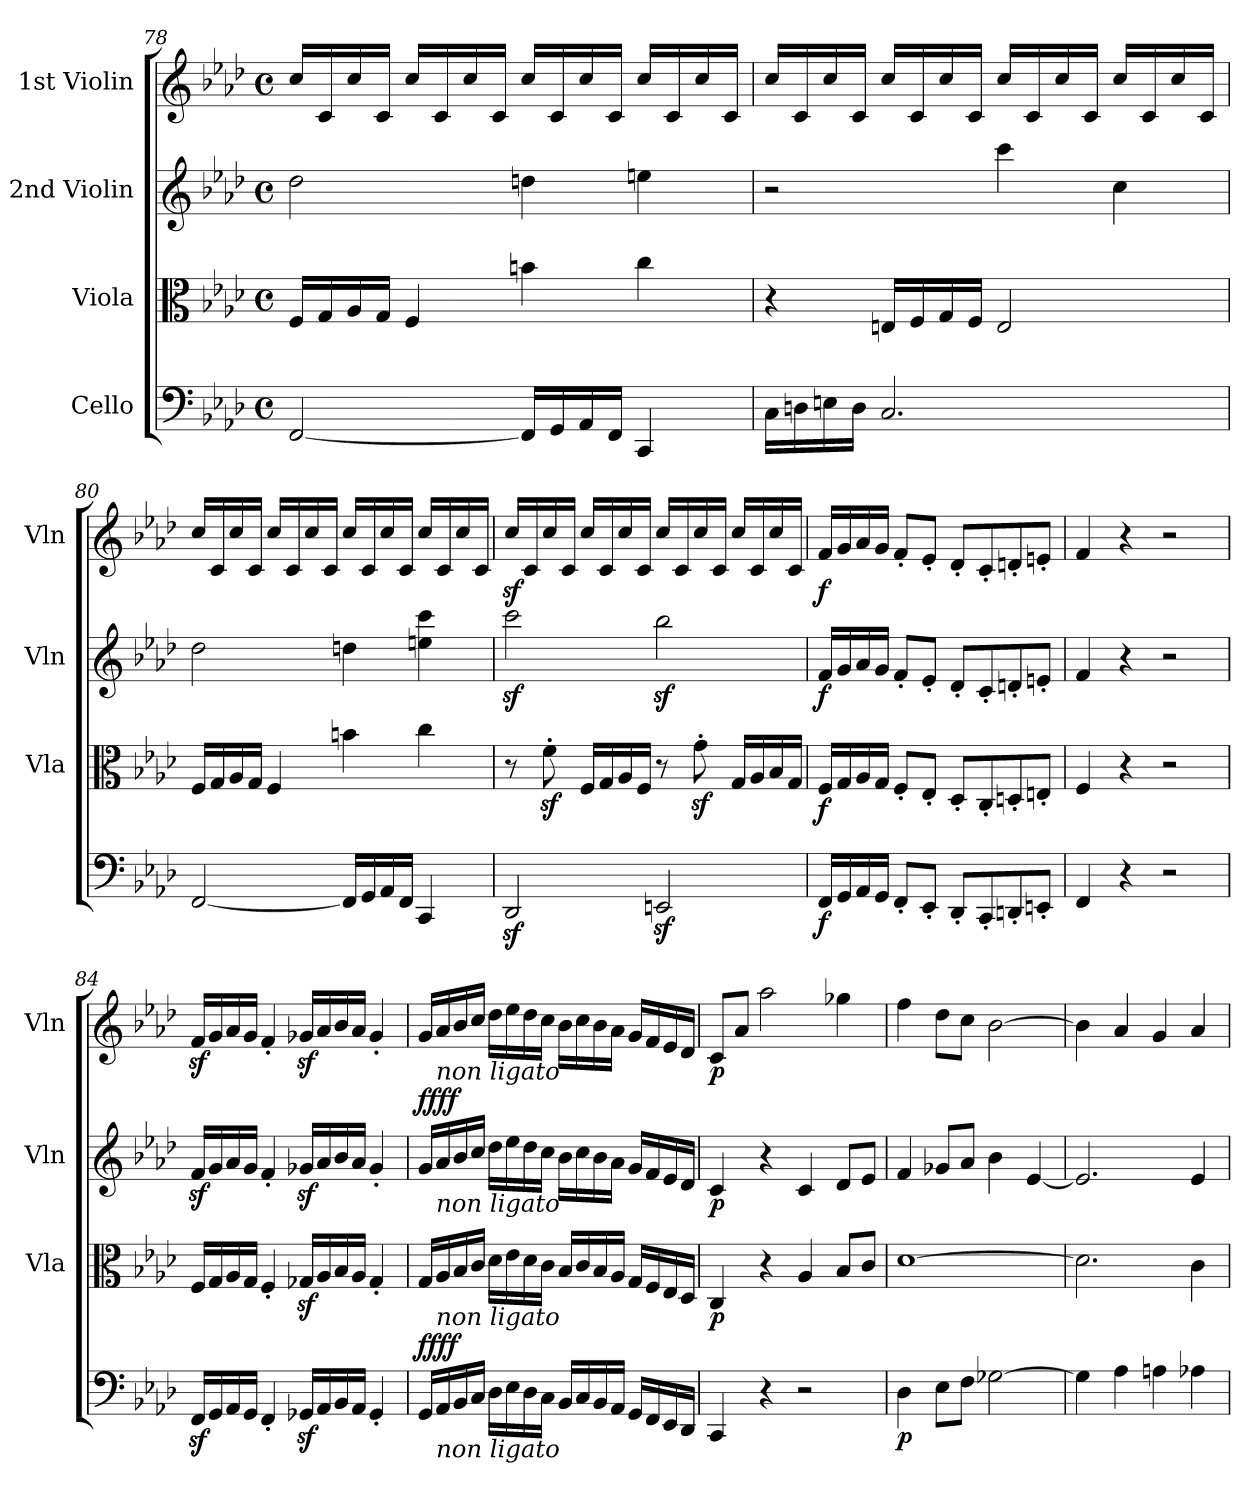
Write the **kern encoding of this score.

**kern	**dynam	**kern	**dynam	**kern	**dynam	**kern	**dynam
*part4	*part4	*part3	*part3	*part2	*part2	*part1	*part1
*staff4	*staff4	*staff3	*staff3	*staff2	*staff2	*staff1	*staff1
*I"Cello	*	*I"Viola	*	*I"2nd Violin	*	*I"1st Violin	*
*	*	*I'Vla	*	*I'Vln	*	*I'Vln	*
!!LO:PB:g=z
*clefF4	*	*clefC3	*	*clefG2	*	*clefG2	*
*k[b-e-a-d-]	*	*k[b-e-a-d-]	*	*k[b-e-a-d-]	*	*k[b-e-a-d-]	*
*M4/4	*	*M4/4	*	*M4/4	*	*M4/4	*
*met(c)	*	*met(c)	*	*met(c)	*	*met(c)	*
=78	=78	=78	=78	=78	=78	=78	=78
[2FF/	.	16F/LL	.	2dd-\	.	16cc/LL	.
.	.	16G/	.	.	.	16c/	.
.	.	16A-/	.	.	.	16cc/	.
.	.	16G/JJ	.	.	.	16c/JJ	.
.	.	4F/	.	.	.	16cc/LL	.
.	.	.	.	.	.	16c/	.
.	.	.	.	.	.	16cc/	.
.	.	.	.	.	.	16c/JJ	.
16FF/LL]	.	4bn\	.	4ddn\	.	16cc/LL	.
16GG/	.	.	.	.	.	16c/	.
16AA-/	.	.	.	.	.	16cc/	.
16FF/JJ	.	.	.	.	.	16c/JJ	.
4CC/	.	4cc\	.	4een\	.	16cc/LL	.
.	.	.	.	.	.	16c/	.
.	.	.	.	.	.	16cc/	.
.	.	.	.	.	.	16c/JJ	.
=79	=79	=79	=79	=79	=79	=79	=79
16C\LL	.	4r	.	2r	.	16cc/LL	.
16Dn\	.	.	.	.	.	16c/	.
16En\	.	.	.	.	.	16cc/	.
16D\JJ	.	.	.	.	.	16c/JJ	.
2.C/	.	16En/LL	.	.	.	16cc/LL	.
.	.	16F/	.	.	.	16c/	.
.	.	16G/	.	.	.	16cc/	.
.	.	16F/JJ	.	.	.	16c/JJ	.
.	.	2E/	.	4ccc\	.	16cc/LL	.
.	.	.	.	.	.	16c/	.
.	.	.	.	.	.	16cc/	.
.	.	.	.	.	.	16c/JJ	.
.	.	.	.	4cc\	.	16cc/LL	.
.	.	.	.	.	.	16c/	.
.	.	.	.	.	.	16cc/	.
.	.	.	.	.	.	16c/JJ	.
!!LO:LB:g=z
=80	=80	=80	=80	=80	=80	=80	=80
[2FF/	.	16F/LL	.	2dd-\	.	16cc/LL	.
.	.	16G/	.	.	.	16c/	.
.	.	16A-/	.	.	.	16cc/	.
.	.	16G/JJ	.	.	.	16c/JJ	.
.	.	4F/	.	.	.	16cc/LL	.
.	.	.	.	.	.	16c/	.
.	.	.	.	.	.	16cc/	.
.	.	.	.	.	.	16c/JJ	.
16FF/LL]	.	4bn\	.	4ddn\	.	16cc/LL	.
16GG/	.	.	.	.	.	16c/	.
16AA-/	.	.	.	.	.	16cc/	.
16FF/JJ	.	.	.	.	.	16c/JJ	.
4CC/	.	4cc\	.	4een\ 4ccc\	.	16cc/LL	.
.	.	.	.	.	.	16c/	.
.	.	.	.	.	.	16cc/	.
.	.	.	.	.	.	16c/JJ	.
=81	=81	=81	=81	=81	=81	=81	=81
2DD-z</	.	8r	.	2cccz<\	.	16ccz</LL	.
.	.	.	.	.	.	16c/	.
.	.	8fz<'\	.	.	.	16cc/	.
.	.	.	.	.	.	16c/JJ	.
.	.	16F/LL	.	.	.	16cc/LL	.
.	.	16G/	.	.	.	16c/	.
.	.	16A-/	.	.	.	16cc/	.
.	.	16F/JJ	.	.	.	16c/JJ	.
2EEnz</	.	8r	.	2bb-z<\	.	16cc/LL	.
.	.	.	.	.	.	16c/	.
.	.	8gz<'\	.	.	.	16cc/	.
.	.	.	.	.	.	16c/JJ	.
.	.	16G/LL	.	.	.	16cc/LL	.
.	.	16A-/	.	.	.	16c/	.
.	.	16B-/	.	.	.	16cc/	.
.	.	16G/JJ	.	.	.	16c/JJ	.
!!LO:LB:g=z
=82	=82	=82	=82	=82	=82	=82	=82
!	!LO:DY:b	!	!LO:DY:b	!	!LO:DY:b	!	!LO:DY:b
16FF/LL	f	16F/LL	f	16f/LL	f	16f/LL	f
16GG/	.	16G/	.	16g/	.	16g/	.
16AA-/	.	16A-/	.	16a-/	.	16a-/	.
16GG/JJ	.	16G/JJ	.	16g/JJ	.	16g/JJ	.
8FF'/L	.	8F'/L	.	8f'/L	.	8f'/L	.
8EE-'/J	.	8E-'/J	.	8e-'/J	.	8e-'/J	.
8DD-'/L	.	8D-'/L	.	8d-'/L	.	8d-'/L	.
8CC'/	.	8C'/	.	8c'/	.	8c'/	.
8DDn'/	.	8Dn'/	.	8dn'/	.	8dn'/	.
8EEn'/J	.	8En'/J	.	8en'/J	.	8en'/J	.
=83	=83	=83	=83	=83	=83	=83	=83
4FF/	.	4F/	.	4f/	.	4f/	.
4r	.	4r	.	4r	.	4r	.
2r	.	2r	.	2r	.	2r	.
!!LO:PB:g=z
=84	=84	=84	=84	=84	=84	=84	=84
16FFz</LL	.	16F/LL	.	16fz</LL	.	16fz</LL	.
16GG/	.	16G/	.	16g/	.	16g/	.
16AA-/	.	16A-/	.	16a-/	.	16a-/	.
16GG/JJ	.	16G/JJ	.	16g/JJ	.	16g/JJ	.
4FF'/	.	4F'/	.	4f'/	.	4f'/	.
16GG-Xz</LL	.	16G-Xz</LL	.	16g-Xz</LL	.	16g-Xz</LL	.
16AA-/	.	16A-/	.	16a-/	.	16a-/	.
16BB-/	.	16B-/	.	16b-/	.	16b-/	.
16AA-/JJ	.	16A-/JJ	.	16a-/JJ	.	16a-/JJ	.
4GG-'/	.	4G-'/	.	4g-'/	.	4g-'/	.
=85	=85	=85	=85	=85	=85	=85	=85
!	!LO:DY:b	!	!	!	!	!	!
!	!LO:DY:n=1:a	!	!	!	!LO:DY:b	!	!
!	!	!	!	!	!LO:DY:n=1:a	!	!
16GG/LL	ff ff	16G/LL	.	16g/LL	ff ff	16g/LL	.
!	!	!	!	!	!	!LO:TX:b:i:t=non ligato	!
!	!	!	!	!LO:TX:b:i:t=non ligato	!	!	!
!	!	!LO:TX:b:i:t=non ligato	!	!	!	!	!
!LO:TX:b:i:t=non ligato	!	!	!	!	!	!	!
16AA-/	.	16A-/	.	16a-/	.	16a-/	.
16BB-/	.	16B-/	.	16b-/	.	16b-/	.
16C/JJ	.	16c/JJ	.	16cc/JJ	.	16cc/JJ	.
16D-\LL	.	16d-\LL	.	16dd-\LL	.	16dd-\LL	.
16E-\	.	16e-\	.	16ee-\	.	16ee-\	.
16D-\	.	16d-\	.	16dd-\	.	16dd-\	.
16C\JJ	.	16c\JJ	.	16cc\JJ	.	16cc\JJ	.
16BB-/LL	.	16B-/LL	.	16b-\LL	.	16b-\LL	.
16C/	.	16c/	.	16cc\	.	16cc\	.
16BB-/	.	16B-/	.	16b-\	.	16b-\	.
16AA-/JJ	.	16A-/JJ	.	16a-\JJ	.	16a-\JJ	.
16GG/LL	.	16G/LL	.	16g/LL	.	16g/LL	.
16FF/	.	16F/	.	16f/	.	16f/	.
16EE-/	.	16E-/	.	16e-/	.	16e-/	.
16DD-/JJ	.	16D-/JJ	.	16d-/JJ	.	16d-/JJ	.
=86	=86	=86	=86	=86	=86	=86	=86
!	!	!	!LO:DY:b	!	!LO:DY:b	!	!LO:DY:b
4CC/	.	4C/	p	4c/	p	8c/L	p
.	.	.	.	.	.	8a-/J	.
4r	.	4r	.	4r	.	2aa-\	.
2r	.	4A-/	.	4c/	.	.	.
.	.	8B-/L	.	8d-/L	.	4gg-X\	.
.	.	8c/J	.	8e-/J	.	.	.
!!LO:LB:g=z
=87	=87	=87	=87	=87	=87	=87	=87
!	!LO:DY:b	!	!	!	!	!	!
4D-\	p	[1d-	.	4f/	.	4ff\	.
8E-\L	.	.	.	8g-X/L	.	8dd-\L	.
8F\J	.	.	.	8a-/J	.	8cc\J	.
[2G-X\	.	.	.	4b-\	.	[2b-\	.
.	.	.	.	[4e-/	.	.	.
=88	=88	=88	=88	=88	=88	=88	=88
4G-\]	.	2.d-\]	.	2.e-/]	.	4b-\]	.
4A-\	.	.	.	.	.	4a-/	.
4An\	.	.	.	.	.	4g/	.
4A-X\	.	4c\	.	4e-/	.	4a-/	.
=	=	=	=	=	=	=	=
*-	*-	*-	*-	*-	*-	*-	*-
